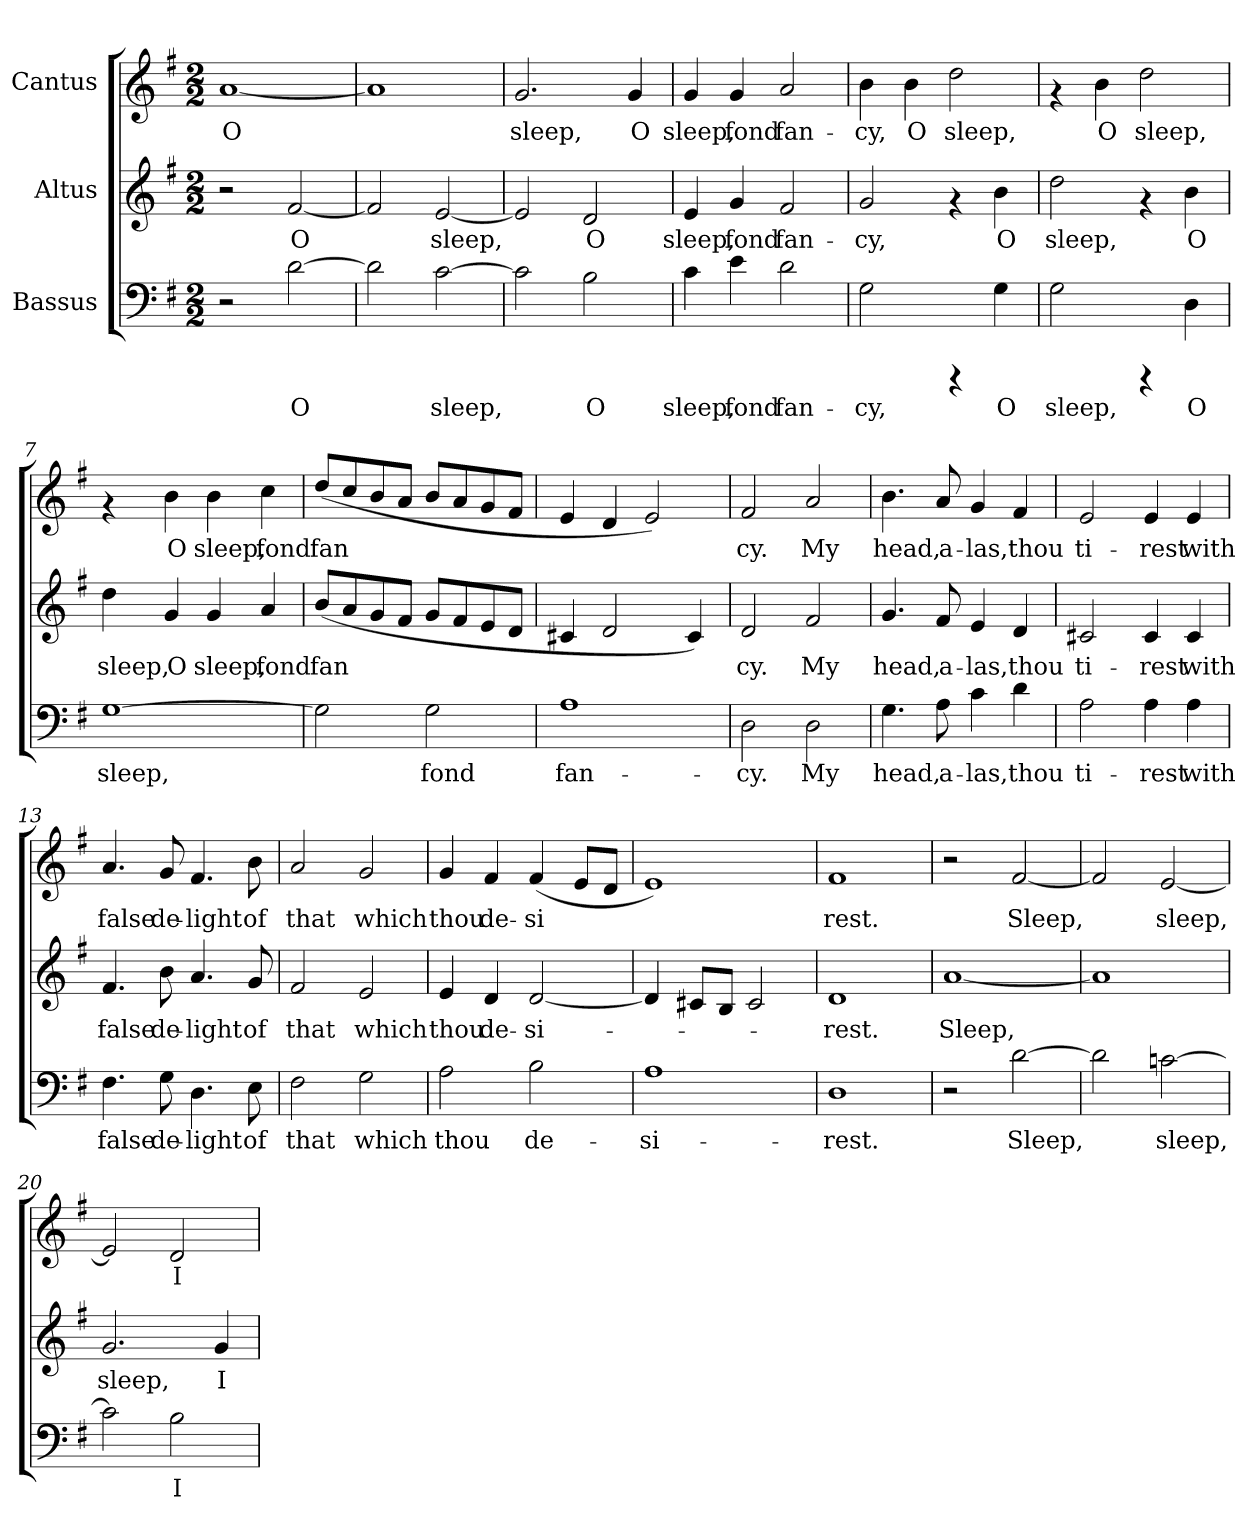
**kern	**text	**kern	**text	**kern	**text
*part3	*part3	*part2	*part2	*part1	*part1
*staff3	*staff3	*staff2	*staff2	*staff1	*staff1
*I"Bassus	*	*I"Altus	*	*I"Cantus	*
!!LO:PB:g=z
*stria5	*	*stria5	*	*stria5	*
*clefF4	*	*clefG2	*	*clefG2	*
*k[f#]	*	*k[f#]	*	*k[f#]	*
*G:	*	*G:	*	*G:	*
*M2/2	*	*M2/2	*	*M2/2	*
*MM120	*	*MM120	*	*MM120	*
=1	=1	=1	=1	=1	=1
!	!	!	!	!	!LO:LY:b:cj
2r	.	2r	.	[<1a	O
!	!LO:LY:b:cj	!	!LO:LY:b:cj	!	!
[>2d\	O	[<2f#/	O	.	.
=2	=2	=2	=2	=2	=2
!	!LO:LY:b:cj	!	!LO:LY:b:cj	!	!
2d\]	.	2f#/]	.	1a]	.
!	!LO:LY:b:cj	!	!LO:LY:b:cj	!	!
[>2c\	sleep,	[<2e/	sleep,	.	.
=3	=3	=3	=3	=3	=3
!	!LO:LY:b:cj	!	!LO:LY:b:cj	!	!LO:LY:b:cj
2c\]	.	2e/]	.	2.g/	sleep,
!	!LO:LY:b:cj	!	!LO:LY:b:cj	!	!
2B\	O	2d/	O	.	.
!	!	!	!	!	!LO:LY:b:cj
.	.	.	.	4g/	O
=4	=4	=4	=4	=4	=4
!	!LO:LY:b:cj	!	!LO:LY:b:cj	!	!LO:LY:b:cj
4c\	sleep,	4e/	sleep,	4g/	sleep,
!	!LO:LY:b:cj	!	!LO:LY:b:cj	!	!LO:LY:b:cj
4e\	fond	4g/	fond	4g/	fond
!	!LO:LY:b:cj	!	!LO:LY:b:cj	!	!LO:LY:b:cj
2d\	fan-	2f#/	fan-	2a/	fan-
=5	=5	=5	=5	=5	=5
!	!LO:LY:b:cj	!	!LO:LY:b:cj	!	!LO:LY:b:cj
2G\	-cy,	2g/	-cy,	4b\	-cy,
!	!	!	!	!	!LO:LY:b:cj
.	.	.	.	4b\	O
!	!	!	!	!	!LO:LY:b:cj
4rCCC	.	4rf	.	2dd\	sleep,
!	!LO:LY:b:cj	!	!LO:LY:b:cj	!	!
4G\	O	4b\	O	.	.
!!LO:LB:g=z
=6	=6	=6	=6	=6	=6
!	!LO:LY:b:cj	!	!LO:LY:b:cj	!	!
2G\	sleep,	2dd\	sleep,	4rf	.
!	!	!	!	!	!LO:LY:b:cj
.	.	.	.	4b\	O
!	!	!	!	!	!LO:LY:b:cj
4rCCC	.	4rf	.	2dd\	sleep,
!	!LO:LY:b:cj	!	!LO:LY:b:cj	!	!
4D\	O	4b\	O	.	.
=7	=7	=7	=7	=7	=7
!	!LO:LY:b:cj	!	!LO:LY:b:cj	!	!
[>1G	sleep,	4dd\	sleep,	4rf	.
!	!	!	!LO:LY:b:cj	!	!LO:LY:b:cj
.	.	4g/	O	4b\	O
!	!	!	!LO:LY:b:cj	!	!LO:LY:b:cj
.	.	4g/	sleep,	4b\	sleep,
!	!	!	!LO:LY:b:cj	!	!LO:LY:b:cj
.	.	4a/	fond	4cc\	fond
=8	=8	=8	=8	=8	=8
!	!LO:LY:b:cj	!	!LO:LY:b:cj	!	!LO:LY:b:cj
2G\]	.	(<8b/L	fan-	(<8dd/L	fan-
!	!	!	!LO:LY:b:cj	!	!LO:LY:b:cj
.	.	8a/	--	8cc/	--
!	!	!	!LO:LY:b:cj	!	!LO:LY:b:cj
.	.	8g/	--	8b/	--
!	!	!	!LO:LY:b:cj	!	!LO:LY:b:cj
.	.	8f#/J	--	8a/J	--
!	!LO:LY:b:cj	!	!LO:LY:b:cj	!	!LO:LY:b:cj
2G\	fond	8g/L	--	8b/L	--
!	!	!	!LO:LY:b:cj	!	!LO:LY:b:cj
.	.	8f#/	--	8a/	--
!	!	!	!LO:LY:b:cj	!	!LO:LY:b:cj
.	.	8e/	--	8g/	--
!	!	!	!LO:LY:b:cj	!	!LO:LY:b:cj
.	.	8d/J	--	8f#/J	--
=9	=9	=9	=9	=9	=9
!	!LO:LY:b:cj	!	!	!	!
1A	fan-	4c#X/	.	4e/	.
.	.	2d/	.	4d/	.
.	.	.	.	2e/)	.
.	.	4c#/)	.	.	.
=10	=10	=10	=10	=10	=10
!	!LO:LY:b:cj	!	!LO:LY:b:cj	!	!LO:LY:b:cj
2D\	-cy.	2d/	-cy.	2f#/	-cy.
!	!LO:LY:b:cj	!	!LO:LY:b:cj	!	!LO:LY:b:cj
2D\	My	2f#/	My	2a/	My
!!LO:LB:g=z
=11	=11	=11	=11	=11	=11
!	!LO:LY:b:cj	!	!LO:LY:b:cj	!	!LO:LY:b:cj
4.G\	head,	4.g/	head,	4.b\	head,
!	!LO:LY:b:cj	!	!LO:LY:b:cj	!	!LO:LY:b:cj
8A\	a-	8f#/	a-	8a/	a-
!	!LO:LY:b:cj	!	!LO:LY:b:cj	!	!LO:LY:b:cj
4c\	-las,	4e/	-las,	4g/	-las,
!	!LO:LY:b:cj	!	!LO:LY:b:cj	!	!LO:LY:b:cj
4d\	thou	4d/	thou	4f#/	thou
=12	=12	=12	=12	=12	=12
!	!LO:LY:b:cj	!	!LO:LY:b:cj	!	!LO:LY:b:cj
2A\	ti-	2c#X/	ti-	2e/	ti-
!	!LO:LY:b:cj	!	!LO:LY:b:cj	!	!LO:LY:b:cj
4A\	-rest	4c#/	-rest	4e/	-rest
!	!LO:LY:b:cj	!	!LO:LY:b:cj	!	!LO:LY:b:cj
4A\	with	4c#/	with	4e/	with
=13	=13	=13	=13	=13	=13
!	!LO:LY:b:cj	!	!LO:LY:b:cj	!	!LO:LY:b:cj
4.F#\	false	4.f#/	false	4.a/	false
!	!LO:LY:b:cj	!	!LO:LY:b:cj	!	!LO:LY:b:cj
8G\	de-	8b\	de-	8g/	de-
!	!LO:LY:b:cj	!	!LO:LY:b:cj	!	!LO:LY:b:cj
4.D\	-light	4.a/	-light	4.f#/	-light
!	!LO:LY:b:cj	!	!LO:LY:b:cj	!	!LO:LY:b:cj
8E\	of	8g/	of	8b\	of
=14	=14	=14	=14	=14	=14
!	!LO:LY:b:cj	!	!LO:LY:b:cj	!	!LO:LY:b:cj
2F#\	that	2f#/	that	2a/	that
!	!LO:LY:b:cj	!	!LO:LY:b:cj	!	!LO:LY:b:cj
2G\	which	2e/	which	2g/	which
=15	=15	=15	=15	=15	=15
!	!LO:LY:b:cj	!	!LO:LY:b:cj	!	!LO:LY:b:cj
2A\	thou	4e/	thou	4g/	thou
!	!	!	!LO:LY:b:cj	!	!LO:LY:b:cj
.	.	4d/	de-	4f#/	de-
!	!LO:LY:b:cj	!	!LO:LY:b:cj	!	!LO:LY:b:cj
2B\	de-	[<2d/	-si-	(<4f#/	-si-
!	!	!	!	!	!LO:LY:b:cj
.	.	.	.	8e/L	--
!	!	!	!	!	!LO:LY:b:cj
.	.	.	.	8d/J	--
!!LO:LB:g=z
=16	=16	=16	=16	=16	=16
!	!LO:LY:b:cj	!	!	!	!
1A	-si-	4d/]	.	1e)	.
.	.	8c#X/L	.	.	.
.	.	8B/J	.	.	.
.	.	2c#/	.	.	.
=17	=17	=17	=17	=17	=17
!	!LO:LY:b:cj	!	!LO:LY:b:cj	!	!LO:LY:b:cj
1D	-rest.	1d	-rest.	1f#	-rest.
=18	=18	=18	=18	=18	=18
!	!	!	!LO:LY:b:cj	!	!
2r	.	[<1a	Sleep,	2r	.
!	!LO:LY:b:cj	!	!	!	!LO:LY:b:cj
[>2d\	Sleep,	.	.	[<2f#/	Sleep,
=19	=19	=19	=19	=19	=19
!	!LO:LY:b:cj	!	!	!	!LO:LY:b:cj
2d\]	.	1a]	.	2f#/]	.
!	!LO:LY:b:cj	!	!	!	!LO:LY:b:cj
[>2cn\	sleep,	.	.	[<2e/	sleep,
=20	=20	=20	=20	=20	=20
!	!LO:LY:b:cj	!	!LO:LY:b:cj	!	!LO:LY:b:cj
2c\]	.	2.g/	sleep,	2e/]	.
!	!LO:LY:b:cj	!	!	!	!LO:LY:b:cj
2B\	I	.	.	2d/	I
!	!	!	!LO:LY:b:cj	!	!
.	.	4g/	I	.	.
=	=	=	=	=	=
*-	*-	*-	*-	*-	*-
